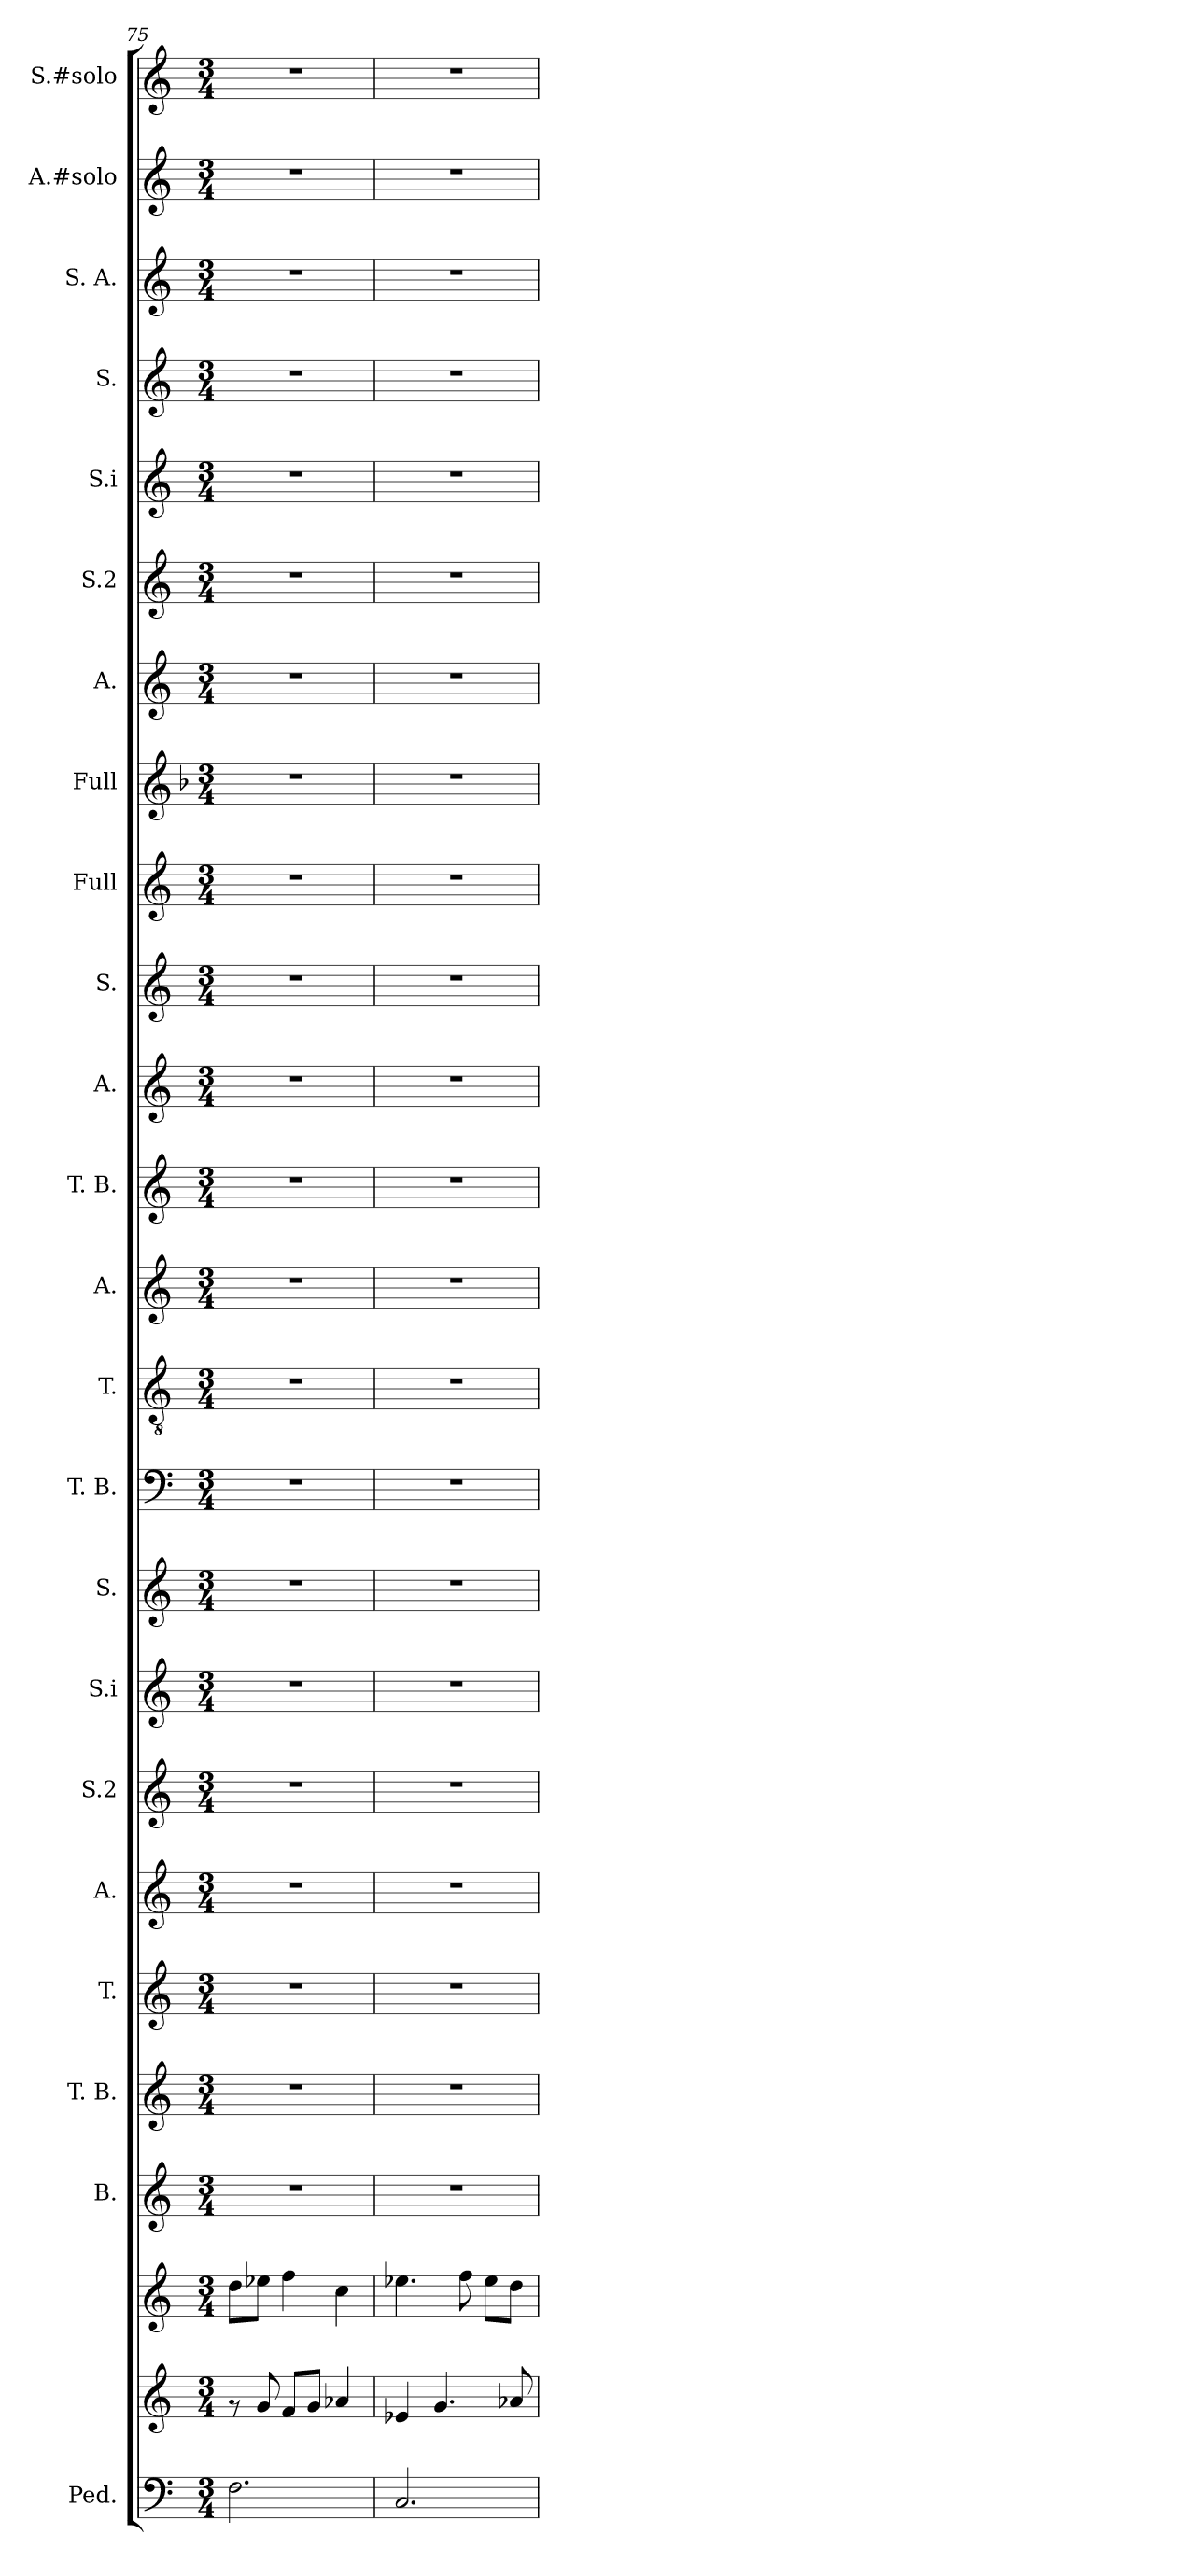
**kern	**kern	**kern	**kern	**kern	**kern	**kern	**kern	**kern	**kern	**kern	**kern	**kern	**kern	**kern	**kern	**kern	**kern	**kern	**kern	**kern	**kern	**kern	**kern	**kern
*part25	*part24	*part23	*part22	*part21	*part20	*part19	*part18	*part17	*part16	*part15	*part14	*part13	*part12	*part11	*part10	*part9	*part8	*part7	*part6	*part5	*part4	*part3	*part2	*part1
*staff25	*staff24	*staff23	*staff22	*staff21	*staff20	*staff19	*staff18	*staff17	*staff16	*staff15	*staff14	*staff13	*staff12	*staff11	*staff10	*staff9	*staff8	*staff7	*staff6	*staff5	*staff4	*staff3	*staff2	*staff1
*I"Ped.	*	*	*I"B.	*I"T. B.	*I"T.	*I"A.	*I"S.2	*I"S.i	*I"S.	*I"T. B.	*I"T.	*I"A.	*I"T. B.	*I"A.	*I"S.	*I"Full	*I"Full	*I"A.	*I"S.2	*I"S.i	*I"S.	*I"S. A.	*I"A.#solo	*I"S.#solo
*I'Ped.	*	*	*	*I'T. B.	*I'T.	*I'A.	*I'S.2	*I'S.i	*I'S.	*I'T. B.	*I'T.	*	*I'T. B.	*I'A.	*I'S.	*	*	*I'A.	*I'S.2	*I'S.i	*I'S.	*I'S. A.	*I'A.#solo	*I'S.#solo
*clefF4	*clefG2	*clefG2	*clefG2	*clefG2	*clefG2	*clefG2	*clefG2	*clefG2	*clefG2	*clefF4	*clefGv2	*clefG2	*clefG2	*clefG2	*clefG2	*clefG2	*clefG2	*clefG2	*clefG2	*clefG2	*clefG2	*clefG2	*clefG2	*clefG2
*	*	*	*	*	*	*	*	*	*	*	*	*	*	*	*	*	*ITrd3c5	*	*	*	*	*	*	*
*k[]	*k[]	*k[]	*k[]	*k[]	*k[]	*k[]	*k[]	*k[]	*k[]	*k[]	*k[]	*k[]	*k[]	*k[]	*k[]	*k[]	*k[]	*k[]	*k[]	*k[]	*k[]	*k[]	*k[]	*k[]
*C:	*C:	*C:	*C:	*C:	*C:	*C:	*C:	*C:	*C:	*C:	*C:	*C:	*C:	*C:	*C:	*C:	*C:	*C:	*C:	*C:	*C:	*C:	*C:	*C:
*M3/4	*M3/4	*M3/4	*M3/4	*M3/4	*M3/4	*M3/4	*M3/4	*M3/4	*M3/4	*M3/4	*M3/4	*M3/4	*M3/4	*M3/4	*M3/4	*M3/4	*M3/4	*M3/4	*M3/4	*M3/4	*M3/4	*M3/4	*M3/4	*M3/4
=75	=75	=75	=75	=75	=75	=75	=75	=75	=75	=75	=75	=75	=75	=75	=75	=75	=75	=75	=75	=75	=75	=75	=75	=75
2.F\	8rf	8dd\L	2.r	2.r	2.r	2.r	2.r	2.r	2.r	2.r	2.r	2.r	2.r	2.r	2.r	2.r	2.r	2.r	2.r	2.r	2.r	2.r	2.r	2.r
.	8g/	8ee-X\J	.	.	.	.	.	.	.	.	.	.	.	.	.	.	.	.	.	.	.	.	.	.
.	8f/L	4ff\	.	.	.	.	.	.	.	.	.	.	.	.	.	.	.	.	.	.	.	.	.	.
.	8g/J	.	.	.	.	.	.	.	.	.	.	.	.	.	.	.	.	.	.	.	.	.	.	.
.	4a-X/	4cc\	.	.	.	.	.	.	.	.	.	.	.	.	.	.	.	.	.	.	.	.	.	.
=76	=76	=76	=76	=76	=76	=76	=76	=76	=76	=76	=76	=76	=76	=76	=76	=76	=76	=76	=76	=76	=76	=76	=76	=76
2.C/	4e-X/	4.ee-X\	2.r	2.r	2.r	2.r	2.r	2.r	2.r	2.r	2.r	2.r	2.r	2.r	2.r	2.r	2.r	2.r	2.r	2.r	2.r	2.r	2.r	2.r
.	4.g/	.	.	.	.	.	.	.	.	.	.	.	.	.	.	.	.	.	.	.	.	.	.	.
.	.	8ff\	.	.	.	.	.	.	.	.	.	.	.	.	.	.	.	.	.	.	.	.	.	.
.	.	8ee-\L	.	.	.	.	.	.	.	.	.	.	.	.	.	.	.	.	.	.	.	.	.	.
.	8a-X/	8dd\J	.	.	.	.	.	.	.	.	.	.	.	.	.	.	.	.	.	.	.	.	.	.
=	=	=	=	=	=	=	=	=	=	=	=	=	=	=	=	=	=	=	=	=	=	=	=	=
*-	*-	*-	*-	*-	*-	*-	*-	*-	*-	*-	*-	*-	*-	*-	*-	*-	*-	*-	*-	*-	*-	*-	*-	*-
